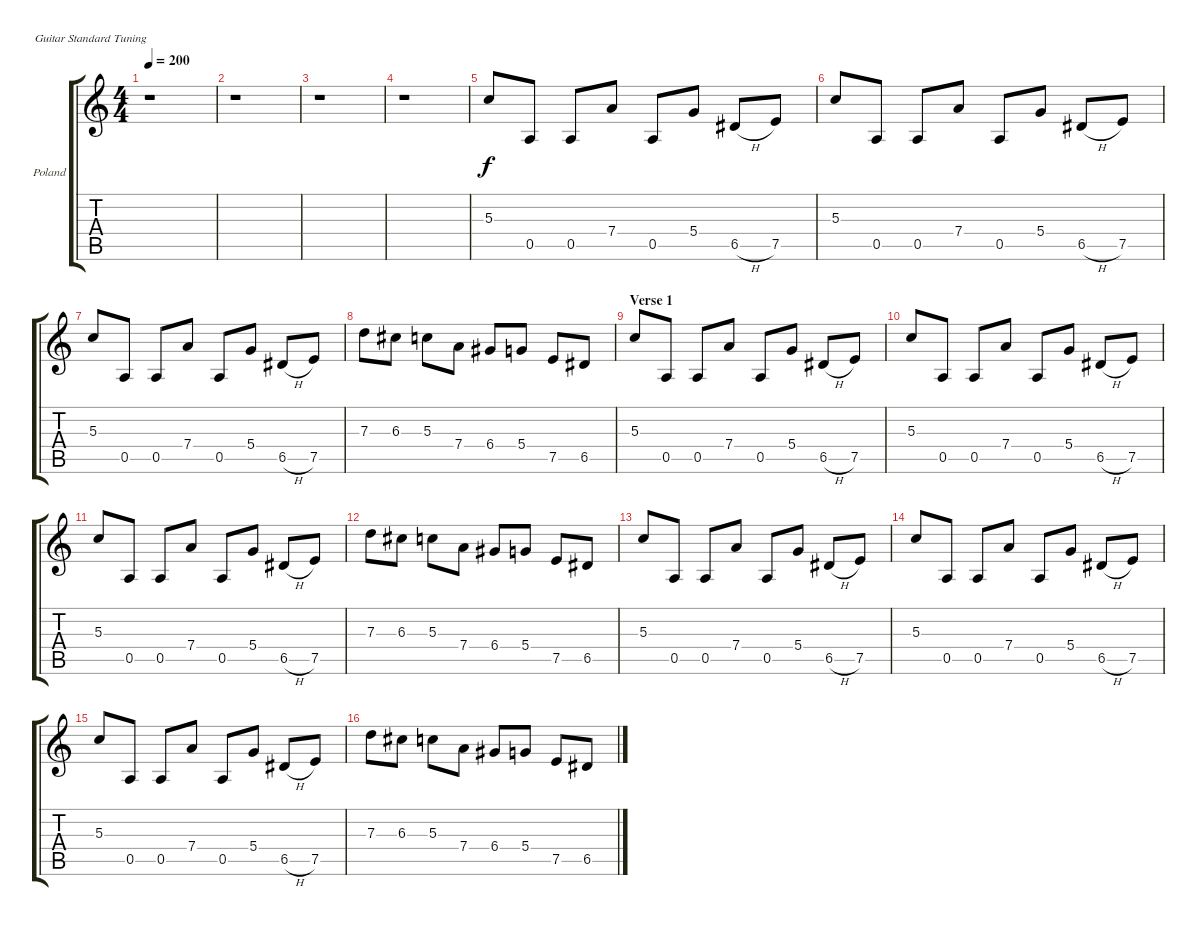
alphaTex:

\bracketExtendMode groupsimilarinstruments
\firstSystemTrackNameOrientation horizontal
\otherSystemsTrackNameOrientation horizontal
\track ("Chris Poland" "Poland") {instrument distortionguitar}
\staff {score tabs}
\tuning (E4 B3 G3 D3 A2 E2)
\ts (4 4)
\tempo 200
\clef g2
\ks c
r.1{dy f instrument distortionguitar} |
r.1 |
r.1 |
r.1 |
5.3.8 0.5.8 0.5.8 7.4.8 0.5.8 5.4.8 6.5{h}.8 7.5.8 |
5.3.8 0.5.8 0.5.8 7.4.8 0.5.8 5.4.8 6.5{h}.8 7.5.8 |
5.3.8 0.5.8 0.5.8 7.4.8 0.5.8 5.4.8 6.5{h}.8 7.5.8 |
7.3.8 6.3.8 5.3.8 7.4.8 6.4.8 5.4.8 7.5.8 6.5.8 |
\section ("" "Verse 1")
5.3.8 0.5.8 0.5.8 7.4.8 0.5.8 5.4.8 6.5{h}.8 7.5.8 |
5.3.8 0.5.8 0.5.8 7.4.8 0.5.8 5.4.8 6.5{h}.8 7.5.8 |
5.3.8 0.5.8 0.5.8 7.4.8 0.5.8 5.4.8 6.5{h}.8 7.5.8 |
7.3.8 6.3.8 5.3.8 7.4.8 6.4.8 5.4.8 7.5.8 6.5.8 |
5.3.8 0.5.8 0.5.8 7.4.8 0.5.8 5.4.8 6.5{h}.8 7.5.8 |
5.3.8 0.5.8 0.5.8 7.4.8 0.5.8 5.4.8 6.5{h}.8 7.5.8 |
5.3.8 0.5.8 0.5.8 7.4.8 0.5.8 5.4.8 6.5{h}.8 7.5.8 |
7.3.8 6.3.8 5.3.8 7.4.8 6.4.8 5.4.8 7.5.8 6.5.8
